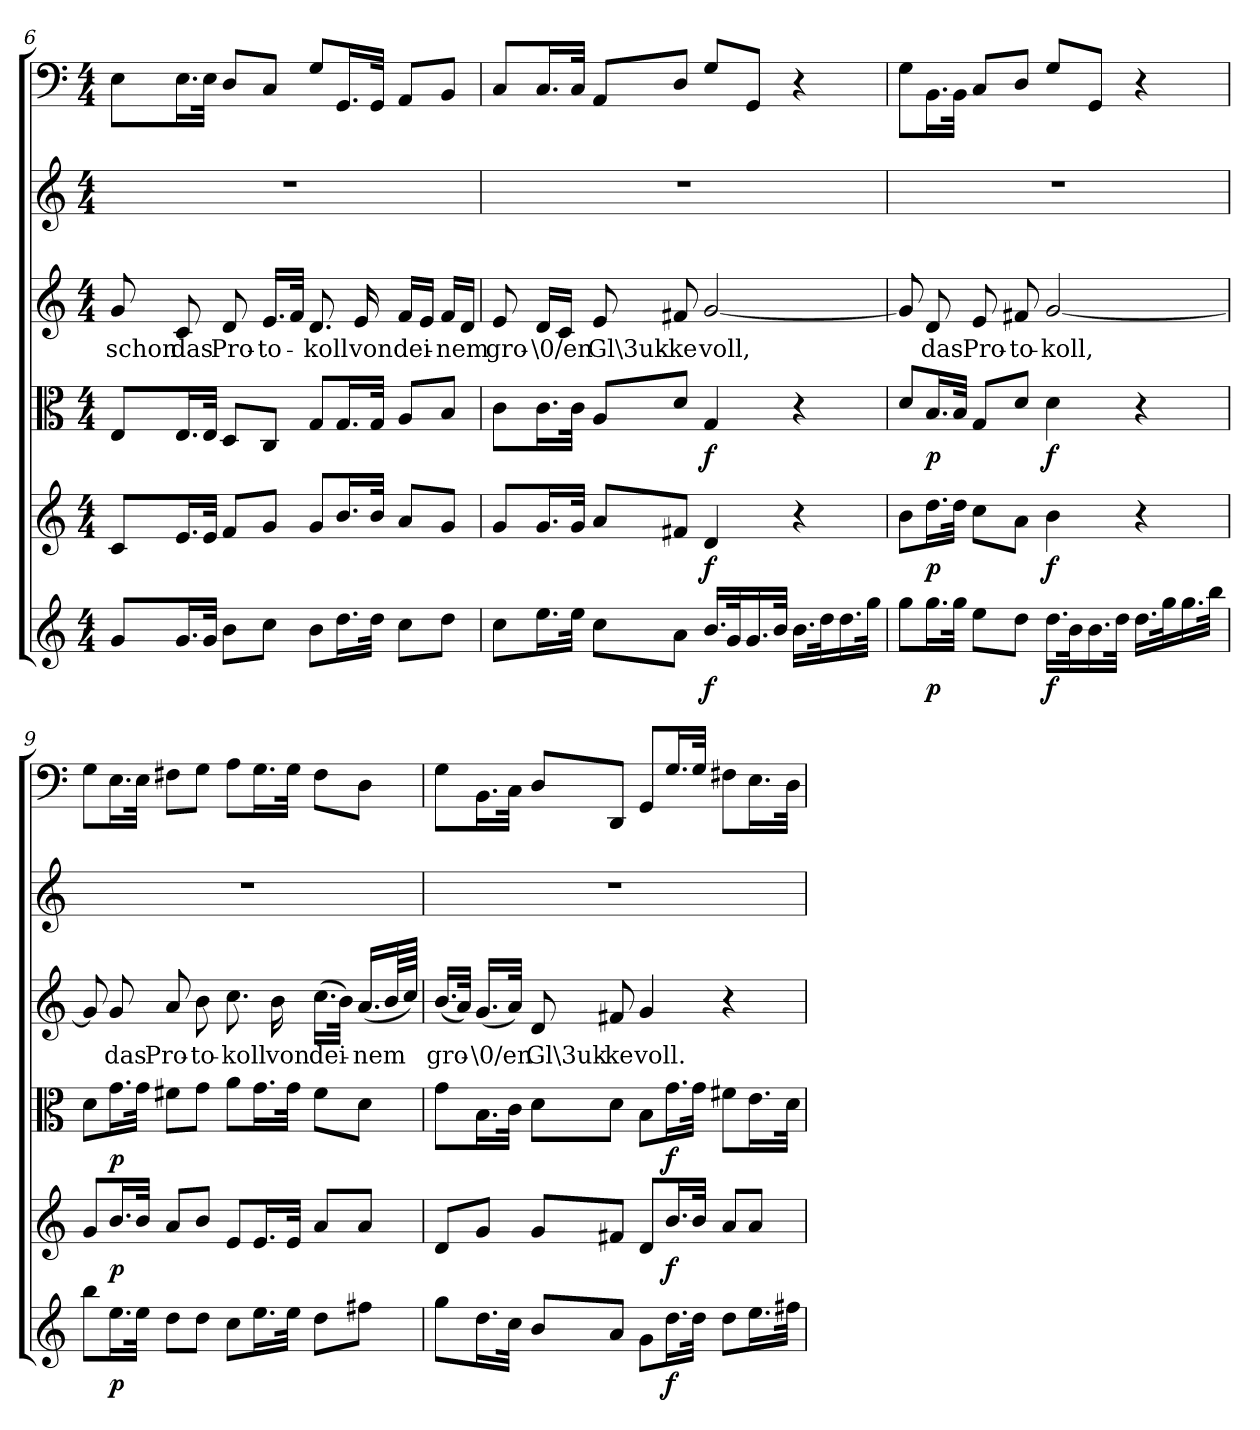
**kern	**dynam	**kern	**dynam	**kern	**dynam	**kern	**text	**kern	**kern
*part6	*part6	*part5	*part5	*part4	*part4	*part3	*part3	*part2	*part1
*staff6	*staff6	*staff5	*staff5	*staff4	*staff4	*staff3	*staff3	*staff2	*staff1
*clefG2	*	*clefG2	*	*clefC3	*	*clefG2	*	*clefG2	*clefF4
*k[]	*	*k[]	*	*k[]	*	*k[]	*	*k[]	*k[]
*C:	*	*C:	*	*C:	*	*C:	*	*C:	*C:
*M4/4	*	*M4/4	*	*M4/4	*	*M4/4	*	*M4/4	*M4/4
=6	=6	=6	=6	=6	=6	=6	=6	=6	=6
8g/L	.	8c/L	.	8E/L	.	8g/	schon	1r	8E\L
16.g/L	.	16.e/L	.	16.E/L	.	8c/	das	.	16.E\L
32g/JJk	.	32e/JJk	.	32E/JJk	.	.	.	.	32E\JJk
8b\L	.	8f/L	.	8D/L	.	8d/	Pro-	.	8D/L
8cc\J	.	8g/J	.	8C/J	.	16.e/LL	-to-	.	8C/J
.	.	.	.	.	.	32f/JJk	.	.	.
8b\L	.	8g/L	.	8G/L	.	8.d/	-koll	.	8G/L
16.dd\L	.	16.b/L	.	16.G/L	.	.	.	.	16.GG/L
.	.	.	.	.	.	16e/	von	.	.
32dd\JJk	.	32b/JJk	.	32G/JJk	.	.	.	.	32GG/JJk
8cc\L	.	8a/L	.	8A/L	.	16f/LL	dei-	.	8AA/L
.	.	.	.	.	.	16e/JJ	.	.	.
8dd\J	.	8g/J	.	8B/J	.	16f/LL	-nem	.	8BB/J
.	.	.	.	.	.	16d/JJ	.	.	.
=7	=7	=7	=7	=7	=7	=7	=7	=7	=7
8cc\L	.	8g/L	.	8c\L	.	8e/	gro-	1r	8C/L
16.ee\L	.	16.g/L	.	16.c\L	.	16d/LL	-\0/en	.	16.C/L
.	.	.	.	.	.	16c/JJ	.	.	.
32ee\JJk	.	32g/JJk	.	32c\JJk	.	.	.	.	32C/JJk
8cc\L	.	8a/L	.	8A/L	.	8e/	Gl\3uk-	.	8AA/L
8a\J	.	8f#X/J	.	8d/J	.	8f#X/	-ke	.	8D/J
16.b/LL	f	4d/	f	4G/	f	[2g/	voll,	.	8G/L
32g/K	.	.	.	.	.	.	.	.	.
16.g/	.	.	.	.	.	.	.	.	8GG/J
32b/JJk	.	.	.	.	.	.	.	.	.
16.b\LL	.	4r	.	4r	.	.	.	.	4r
32dd\K	.	.	.	.	.	.	.	.	.
16.dd\	.	.	.	.	.	.	.	.	.
32gg\JJk	.	.	.	.	.	.	.	.	.
=8	=8	=8	=8	=8	=8	=8	=8	=8	=8
8gg\L	.	8b\L	.	8d/L	.	8g/]	.	1r	8G\L
16.gg\L	p	16.dd\L	p	16.B/L	p	8d/	das	.	16.BB\L
32gg\JJk	.	32dd\JJk	.	32B/JJk	.	.	.	.	32BB\JJk
8ee\L	.	8cc\L	.	8G/L	.	8e/	Pro-	.	8C/L
8dd\J	.	8a\J	.	8d/J	.	8f#X/	-to-	.	8D/J
16.dd\LL	f	4b\	f	4d\	f	[2g/	-koll,	.	8G/L
32b\K	.	.	.	.	.	.	.	.	.
16.b\	.	.	.	.	.	.	.	.	8GG/J
32dd\JJk	.	.	.	.	.	.	.	.	.
16.dd\LL	.	4r	.	4r	.	.	.	.	4r
32gg\K	.	.	.	.	.	.	.	.	.
16.gg\	.	.	.	.	.	.	.	.	.
32bb\JJk	.	.	.	.	.	.	.	.	.
=9	=9	=9	=9	=9	=9	=9	=9	=9	=9
8bb\L	.	8g/L	.	8d\L	.	8g/]	.	1r	8G\L
16.ee\L	p	16.b/L	p	16.g\L	p	8g/	das	.	16.E\L
32ee\JJk	.	32b/JJk	.	32g\JJk	.	.	.	.	32E\JJk
8dd\L	.	8a/L	.	8f#X\L	.	8a/	Pro-	.	8F#X\L
8dd\J	.	8b/J	.	8g\J	.	8b\	-to-	.	8G\J
8cc\L	.	8e/L	.	8a\L	.	8.cc\	-koll	.	8A\L
16.ee\L	.	16.e/L	.	16.g\L	.	.	.	.	16.G\L
.	.	.	.	.	.	16b\	von	.	.
32ee\JJk	.	32e/JJk	.	32g\JJk	.	.	.	.	32G\JJk
8dd\L	.	8a/L	.	8f#\L	.	(16.cc\LL	dei-	.	8F#\L
.	.	.	.	.	.	32b\JJk)	.	.	.
8ff#X\J	.	8a/J	.	8d\J	.	(16.a/LL	-nem	.	8D\J
.	.	.	.	.	.	64b/LL	.	.	.
.	.	.	.	.	.	64cc/JJJJ)	.	.	.
=10	=10	=10	=10	=10	=10	=10	=10	=10	=10
8gg\L	.	8d/L	.	8g\L	.	(16.b/LL	gro-	1r	8G\L
.	.	.	.	.	.	32a/JJk)	.	.	.
16.dd\L	.	8g/J	.	16.B\L	.	(16.g/LL	-\0/en	.	16.BB\L
32cc\JJk	.	.	.	32c\JJk	.	32a/JJk)	.	.	32C\JJk
8b/L	.	8g/L	.	8d\L	.	8d/	Gl\3uk-	.	8D/L
8a/J	.	8f#X/J	.	8d\J	.	8f#X/	-ke	.	8DD/J
8g\L	.	8d/L	.	8B\L	.	4g/	voll.	.	8GG/L
16.dd\L	f	16.b/L	f	16.g\L	f	.	.	.	16.G/L
32dd\JJk	.	32b/JJk	.	32g\JJk	.	.	.	.	32G/JJk
8dd\L	.	8a/L	.	8f#X\L	.	4r	.	.	8F#X\L
16.ee\L	.	8a/J	.	16.e\L	.	.	.	.	16.E\L
32ff#X\JJk	.	.	.	32d\JJk	.	.	.	.	32D\JJk
=	=	=	=	=	=	=	=	=	=
*-	*-	*-	*-	*-	*-	*-	*-	*-	*-
